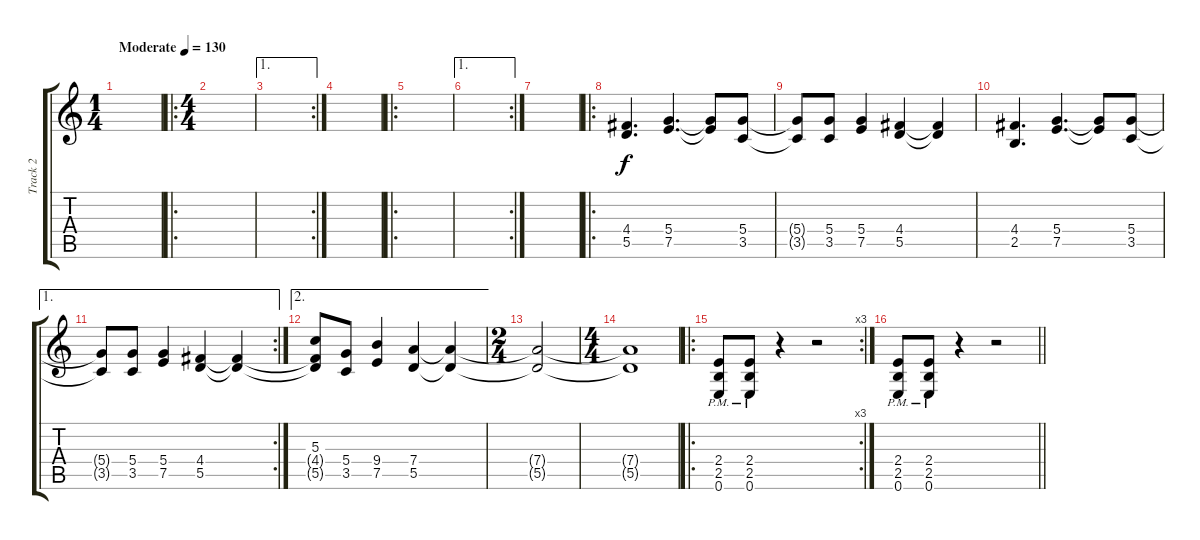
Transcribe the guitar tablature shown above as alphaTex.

\track ("Track 2" "Track 2") {instrument distortionguitar}
\staff {score tabs}
\tuning (E4 B3 G3 D3 A2 E2) {hide}
\ts (1 4)
\tempo (130 "Moderate")
\clef g2
\ks c
|
\ro
\ts (4 4)
|
\ae 1
\rc 2
|
|
\ro
|
\ae 1
\rc 2
|
|
\ro
(4.4 5.5).4{d} (5.4 7.5).4{d} (5.4{t} 7.5{t}).8 (5.4 3.5).8 |
(5.4{t} 3.5{t}).8 (5.4 3.5).8 (5.4 7.5).4 (4.4 5.5).4 (4.4{t} 5.5{t}).4 |
(4.4 2.5).4{d} (5.4 7.5).4{d} (5.4{t} 7.5{t}).8 (5.4 3.5).8 |
\ae 1
\rc 2
(5.4{t} 3.5{t}).8 (5.4 3.5).8 (5.4 7.5).4 (4.4 5.5).4 (4.4{t} 5.5{t}).4 |
\ae 2
(5.3 4.4{t} 5.5{t}).8 (5.4 3.5).8 (9.4 7.5).4 (7.4 5.5).4 (7.4{t} 5.5{t}).4 |
\ts (2 4)
(7.4{t} 5.5{t}).2 |
\ts (4 4)
(7.4{t} 5.5{t}).1 |
\ro
\rc 3
(2.4{pm} 2.5{pm} 0.6{pm}).8 (2.4{pm} 2.5{pm} 0.6{pm}).8 r.4 r.2 |
\barLineRight lightlight
(2.4{pm} 2.5{pm} 0.6{pm}).8 (2.4{pm} 2.5{pm} 0.6{pm}).8 r.4 r.2
